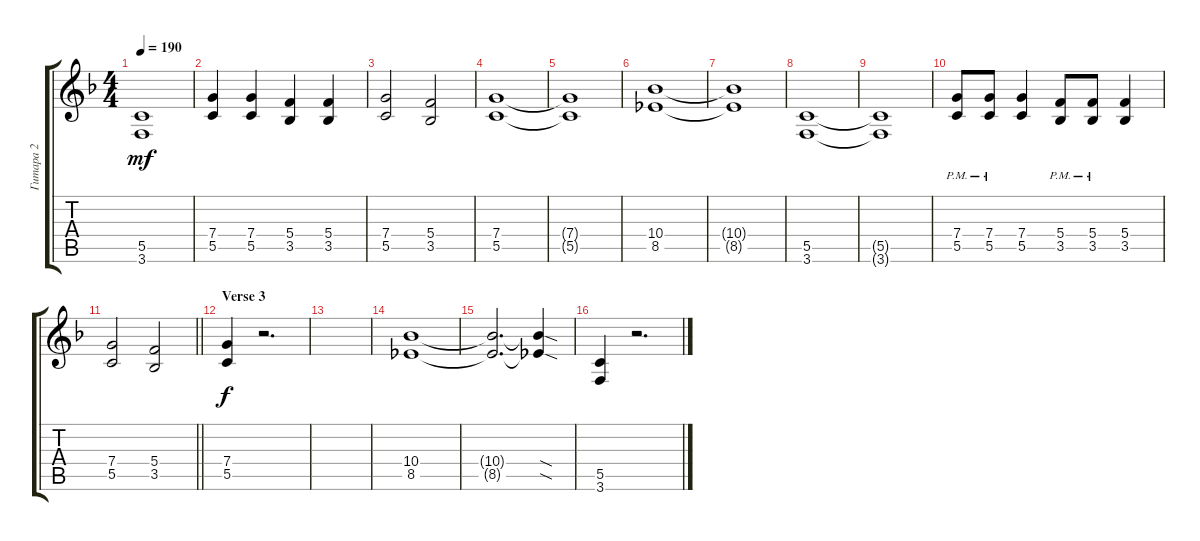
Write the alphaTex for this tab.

\track ("Гитара 2" "Гитара 2") {instrument distortionguitar}
\staff {score tabs}
\tuning (D4 A3 F3 C3 G2 D2) {hide}
\ts (4 4)
\tempo 190
\clef g2
\ks dminor
(5.5{t} 3.6{t}).1{dy mf} |
(7.4 5.5).4 (7.4 5.5).4 (5.4 3.5).4 (5.4 3.5).4 |
(7.4 5.5).2 (5.4 3.5).2 |
(7.4 5.5).1 |
(7.4{t} 5.5{t}).1 |
(10.4 8.5).1 |
(10.4{t} 8.5{t}).1 |
(5.5 3.6).1 |
(5.5{t} 3.6{t}).1 |
(7.4{pm} 5.5{pm}).8 (7.4{pm} 5.5{pm}).8 (7.4 5.5).4 (5.4{pm} 3.5{pm}).8 (5.4{pm} 3.5{pm}).8 (5.4 3.5).4 |
\barLineRight lightlight
(7.4 5.5).2 (5.4 3.5).2 |
\section ("" "Verse 3")
(7.4 5.5).4{dy f} r.2{d} |
|
(10.4 8.5).1 |
(10.4{t} 8.5{t}).2{d} (10.4{sod t} 8.5{sod t}).4 |
(5.5 3.6).4 r.2{d}
